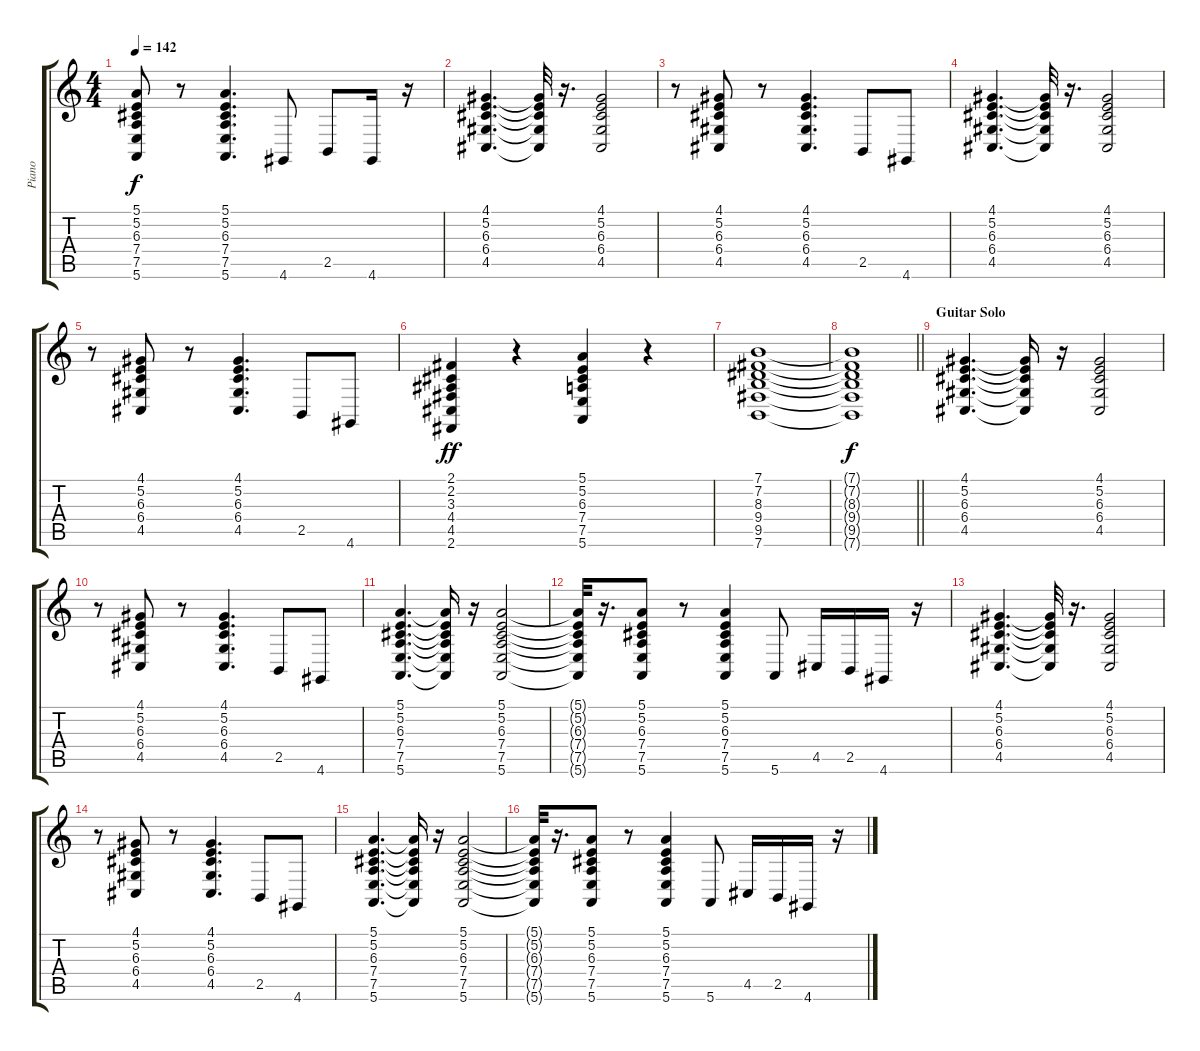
\track ("Piano" "Piano") {instrument brightacousticpiano}
\staff {score tabs}
\tuning (E4 B3 G3 D3 A2 E2) {hide}
\ts (4 4)
\tempo 142
\clef g2
\ks c
(5.1 5.2 6.3 7.4 7.5 5.6).8{dy f} r.8 (5.1 5.2 6.3 7.4 7.5 5.6).4{d} 4.6.8 2.5.8 4.6.16 r.16 |
(4.1 5.2 6.3 6.4 4.5).4{d} (4.1{t} 5.2{t} 6.3{t} 6.4{t} 4.5{t}).32 r.16{d} (4.1 5.2 6.3 6.4 4.5).2 |
r.8 (4.1 5.2 6.3 6.4 4.5).8 r.8 (4.1 5.2 6.3 6.4 4.5).4{d} 2.5.8 4.6.8 |
(4.1 5.2 6.3 6.4 4.5).4{d} (4.1{t} 5.2{t} 6.3{t} 6.4{t} 4.5{t}).32 r.16{d} (4.1 5.2 6.3 6.4 4.5).2 |
r.8 (4.1 5.2 6.3 6.4 4.5).8 r.8 (4.1 5.2 6.3 6.4 4.5).4{d} 2.5.8 4.6.8 |
(2.1 2.2 3.3 4.4 4.5 2.6).4{dy ff} r.4 (5.1 5.2 6.3 7.4 7.5 5.6).4 r.4 |
(7.1 7.2 8.3 9.4 9.5 7.6).1 |
\barLineRight lightlight
(7.1{t} 7.2{t} 8.3{t} 9.4{t} 9.5{t} 7.6{t}).1{dy f} |
\section ("" "Guitar Solo")
(4.1 5.2 6.3 6.4 4.5).4{d} (4.1{t} 5.2{t} 6.3{t} 6.4{t} 4.5{t}).16 r.16 (4.1 5.2 6.3 6.4 4.5).2 |
r.8 (4.1 5.2 6.3 6.4 4.5).8 r.8 (4.1 5.2 6.3 6.4 4.5).4{d} 2.5.8 4.6.8 |
(5.1 5.2 6.3 7.4 7.5 5.6).4{d} (5.1{t} 5.2{t} 6.3{t} 7.4{t} 7.5{t} 5.6{t}).16 r.16 (5.1 5.2 6.3 7.4 7.5 5.6).2 |
(5.1{t} 5.2{t} 6.3{t} 7.4{t} 7.5{t} 5.6{t}).32 r.16{d} (5.1 5.2 6.3 7.4 7.5 5.6).8 r.8 (5.1 5.2 6.3 7.4 7.5 5.6).4 5.6.8 4.5.16 2.5.16 4.6.16 r.16 |
(4.1 5.2 6.3 6.4 4.5).4{d} (4.1{t} 5.2{t} 6.3{t} 6.4{t} 4.5{t}).32 r.16{d} (4.1 5.2 6.3 6.4 4.5).2 |
r.8 (4.1 5.2 6.3 6.4 4.5).8 r.8 (4.1 5.2 6.3 6.4 4.5).4{d} 2.5.8 4.6.8 |
(5.1 5.2 6.3 7.4 7.5 5.6).4{d} (5.1{t} 5.2{t} 6.3{t} 7.4{t} 7.5{t} 5.6{t}).16 r.16 (5.1 5.2 6.3 7.4 7.5 5.6).2 |
(5.1{t} 5.2{t} 6.3{t} 7.4{t} 7.5{t} 5.6{t}).32 r.16{d} (5.1 5.2 6.3 7.4 7.5 5.6).8 r.8 (5.1 5.2 6.3 7.4 7.5 5.6).4 5.6.8 4.5.16 2.5.16 4.6.16 r.16
